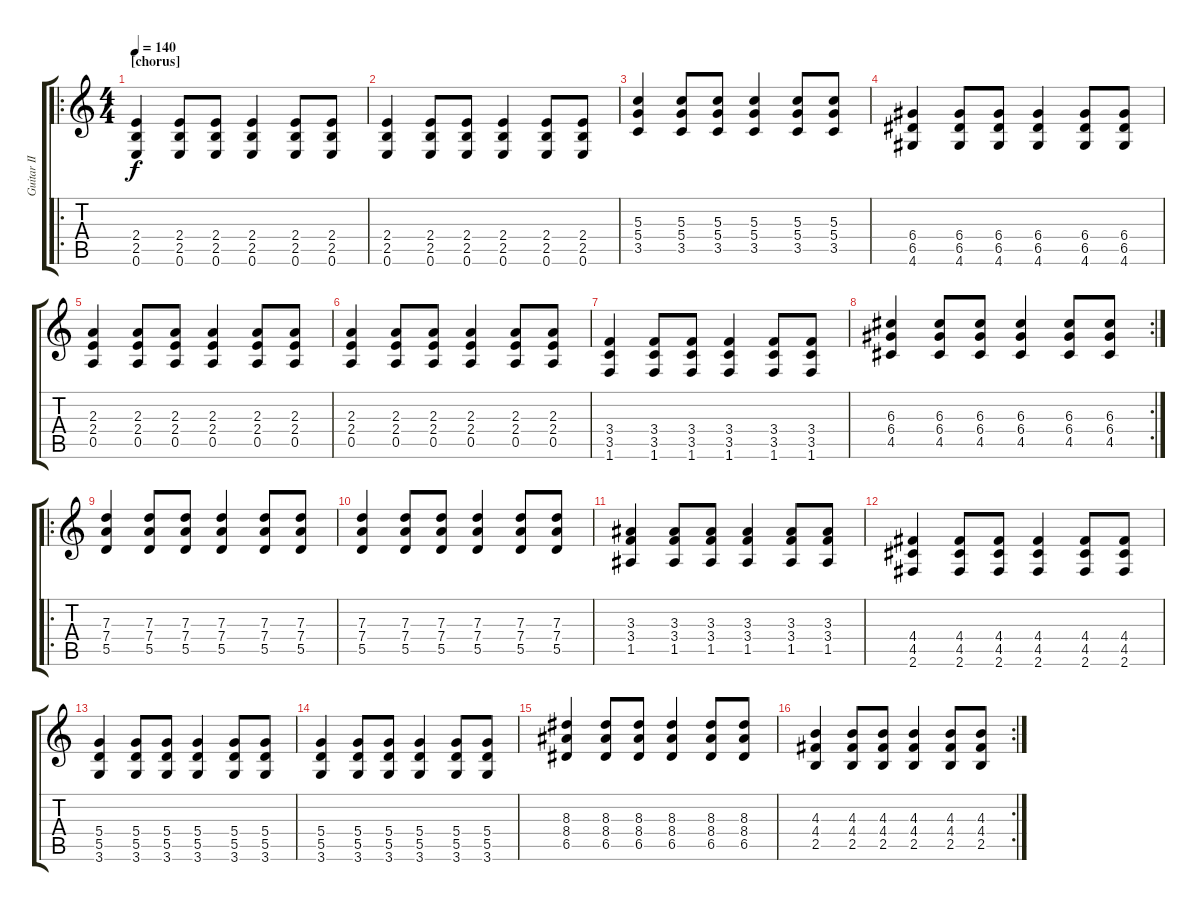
\track ("Guitar II" "Guitar II") {instrument distortionguitar}
\staff {score tabs}
\tuning (E4 B3 G3 D3 A2 E2) {hide}
\ro
\ts (4 4)
\section ("" "[chorus]")
\tempo 140
\clef g2
\ks c
(2.4 2.5 0.6).4{dy f} (2.4 2.5 0.6).8 (2.4 2.5 0.6).8 (2.4 2.5 0.6).4 (2.4 2.5 0.6).8 (2.4 2.5 0.6).8 |
(2.4 2.5 0.6).4 (2.4 2.5 0.6).8 (2.4 2.5 0.6).8 (2.4 2.5 0.6).4 (2.4 2.5 0.6).8 (2.4 2.5 0.6).8 |
(5.3 5.4 3.5).4 (5.3 5.4 3.5).8 (5.3 5.4 3.5).8 (5.3 5.4 3.5).4 (5.3 5.4 3.5).8 (5.3 5.4 3.5).8 |
(6.4 6.5 4.6).4 (6.4 6.5 4.6).8 (6.4 6.5 4.6).8 (6.4 6.5 4.6).4 (6.4 6.5 4.6).8 (6.4 6.5 4.6).8 |
(2.3 2.4 0.5).4 (2.3 2.4 0.5).8 (2.3 2.4 0.5).8 (2.3 2.4 0.5).4 (2.3 2.4 0.5).8 (2.3 2.4 0.5).8 |
(2.3 2.4 0.5).4 (2.3 2.4 0.5).8 (2.3 2.4 0.5).8 (2.3 2.4 0.5).4 (2.3 2.4 0.5).8 (2.3 2.4 0.5).8 |
(3.4 3.5 1.6).4 (3.4 3.5 1.6).8 (3.4 3.5 1.6).8 (3.4 3.5 1.6).4 (3.4 3.5 1.6).8 (3.4 3.5 1.6).8 |
\rc 2
(6.3 6.4 4.5).4 (6.3 6.4 4.5).8 (6.3 6.4 4.5).8 (6.3 6.4 4.5).4 (6.3 6.4 4.5).8 (6.3 6.4 4.5).8 |
\ro
(7.3 7.4 5.5).4 (7.3 7.4 5.5).8 (7.3 7.4 5.5).8 (7.3 7.4 5.5).4 (7.3 7.4 5.5).8 (7.3 7.4 5.5).8 |
(7.3 7.4 5.5).4 (7.3 7.4 5.5).8 (7.3 7.4 5.5).8 (7.3 7.4 5.5).4 (7.3 7.4 5.5).8 (7.3 7.4 5.5).8 |
(3.3 3.4 1.5).4 (3.3 3.4 1.5).8 (3.3 3.4 1.5).8 (3.3 3.4 1.5).4 (3.3 3.4 1.5).8 (3.3 3.4 1.5).8 |
(4.4 4.5 2.6).4 (4.4 4.5 2.6).8 (4.4 4.5 2.6).8 (4.4 4.5 2.6).4 (4.4 4.5 2.6).8 (4.4 4.5 2.6).8 |
(5.4 5.5 3.6).4 (5.4 5.5 3.6).8 (5.4 5.5 3.6).8 (5.4 5.5 3.6).4 (5.4 5.5 3.6).8 (5.4 5.5 3.6).8 |
(5.4 5.5 3.6).4 (5.4 5.5 3.6).8 (5.4 5.5 3.6).8 (5.4 5.5 3.6).4 (5.4 5.5 3.6).8 (5.4 5.5 3.6).8 |
(8.3 8.4 6.5).4 (8.3 8.4 6.5).8 (8.3 8.4 6.5).8 (8.3 8.4 6.5).4 (8.3 8.4 6.5).8 (8.3 8.4 6.5).8 |
\rc 2
(4.3 4.4 2.5).4 (4.3 4.4 2.5).8 (4.3 4.4 2.5).8 (4.3 4.4 2.5).4 (4.3 4.4 2.5).8 (4.3 4.4 2.5).8
